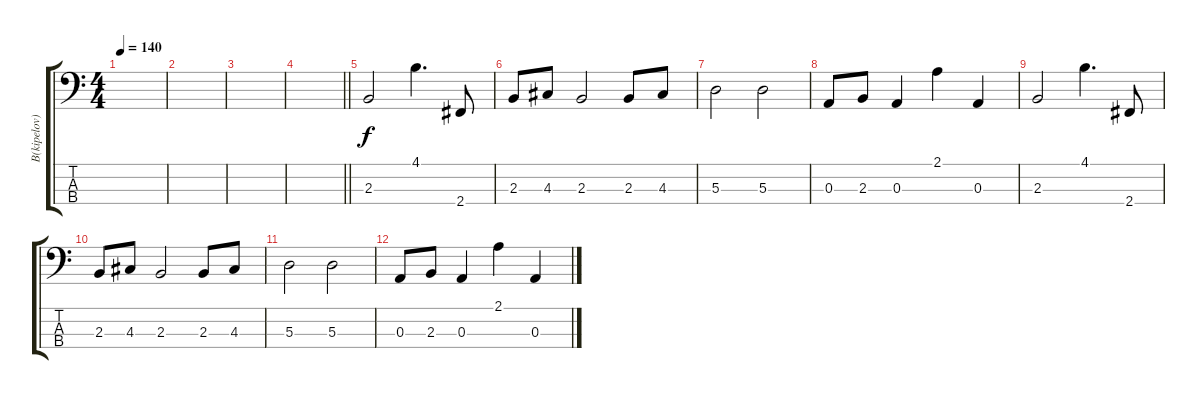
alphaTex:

\track ("B(kipelov)" "B(kipelov)") {instrument electricbassfinger}
\staff {score tabs}
\tuning (G2 D2 A1 E1) {hide}
\ts (4 4)
\tempo 140
\clef f4
\ks c
|
|
|
\barLineRight lightlight
|
\section ("" "")
2.3.2 4.1.4{d} 2.4.8 |
2.3.8 4.3.8 2.3.2 2.3.8 4.3.8 |
5.3.2 5.3.2 |
0.3.8 2.3.8 0.3.4 2.1.4 0.3.4 |
2.3.2 4.1.4{d} 2.4.8 |
2.3.8 4.3.8 2.3.2 2.3.8 4.3.8 |
5.3.2 5.3.2 |
0.3.8 2.3.8 0.3.4 2.1.4 0.3.4
